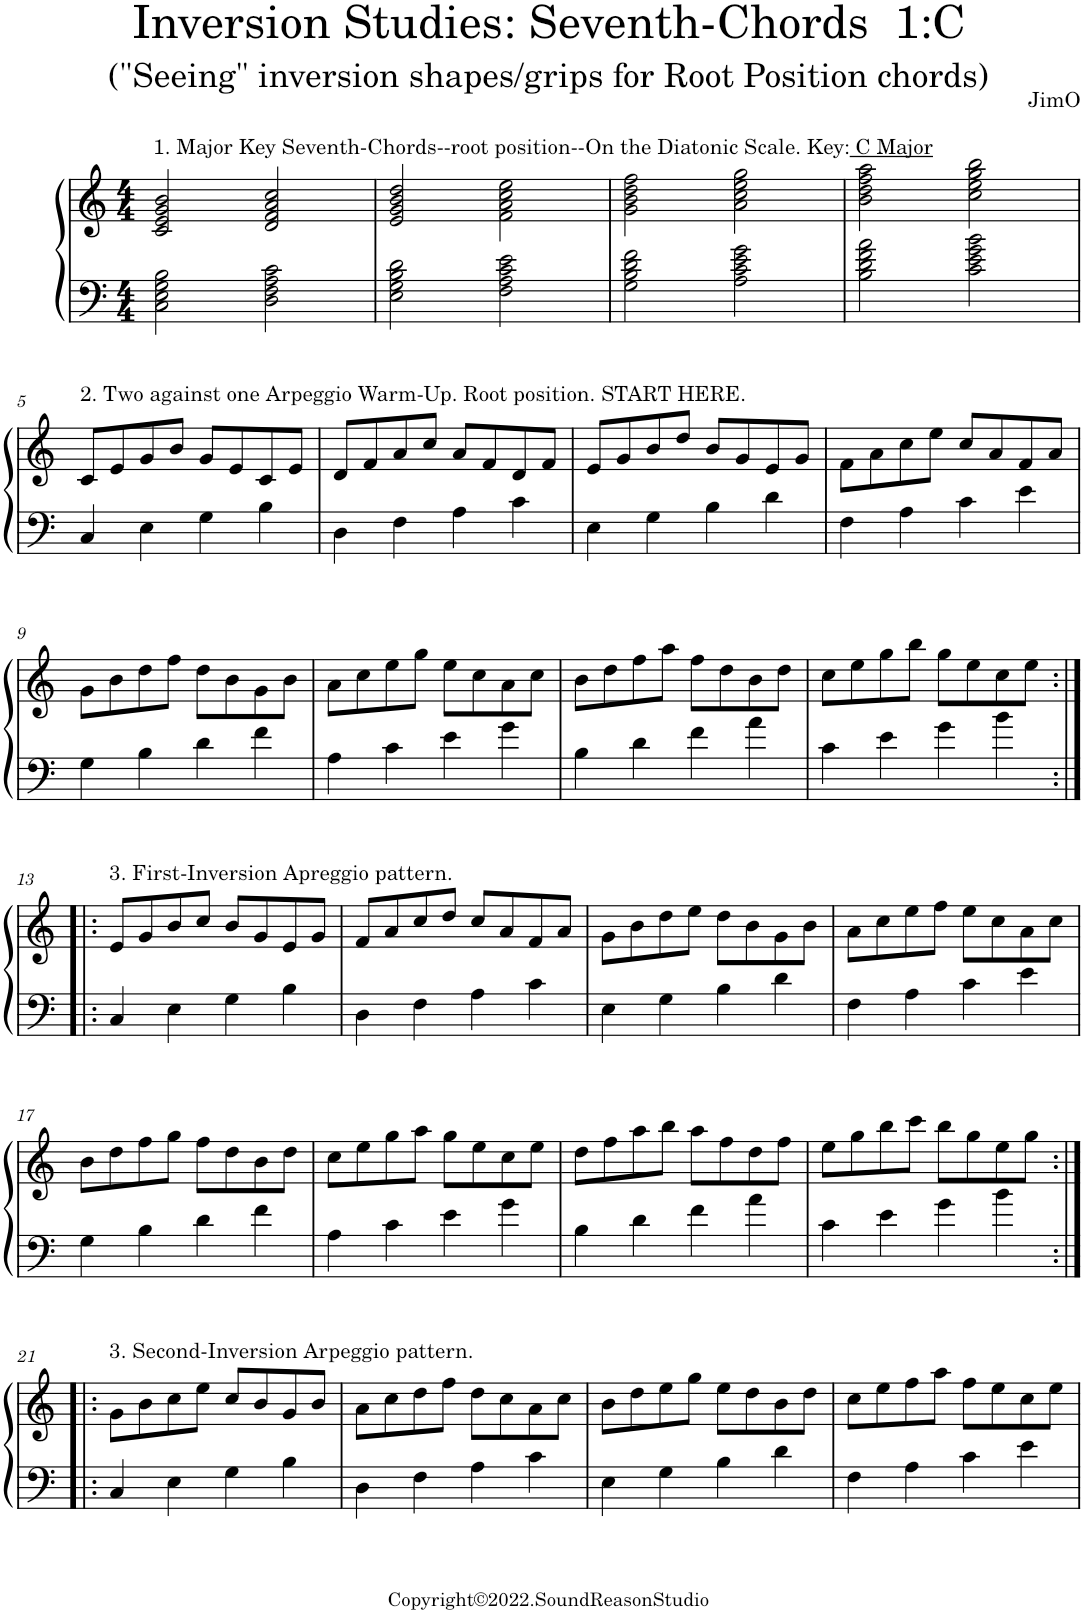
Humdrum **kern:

**kern	**kern
*part1	*part1
*staff2	*staff1
*I"Piano	*
*I'Pno.	*
*clefF4	*clefG2
*k[]	*k[]
*M4/4	*M4/4
=1	=1
!	!LO:TX:a:t=1. Major Key Seventh-Chords--root position--On the Diatonic Scale. Key&colon;
!	!LO:TX:a:t=C Major
2C\ 2E\ 2G\ 2B\	2c/ 2e/ 2g/ 2b/
2D\ 2F\ 2A\ 2c\	2d/ 2f/ 2a/ 2cc/
=2	=2
2E\ 2G\ 2B\ 2d\	2e/ 2g/ 2b/ 2dd/
2F\ 2A\ 2c\ 2e\	2f\ 2a\ 2cc\ 2ee\
=3	=3
2G\ 2B\ 2d\ 2f\	2g\ 2b\ 2dd\ 2ff\
2A\ 2c\ 2e\ 2g\	2a\ 2cc\ 2ee\ 2gg\
=4	=4
2B\ 2d\ 2f\ 2a\	2b\ 2dd\ 2ff\ 2aa\
2c\ 2e\ 2g\ 2b\	2cc\ 2ee\ 2gg\ 2bb\
!!LO:LB:g=z
=5	=5
!	!LO:TX:a:t=2. Two against one Arpeggio Warm-Up. Root position. START HERE.
4C/	8c/L
.	8e/
4E\	8g/
.	8b/J
4G\	8g/L
.	8e/
4B\	8c/
.	8e/J
=6	=6
4D\	8d/L
.	8f/
4F\	8a/
.	8cc/J
4A\	8a/L
.	8f/
4c\	8d/
.	8f/J
=7	=7
4E\	8e/L
.	8g/
4G\	8b/
.	8dd/J
4B\	8b/L
.	8g/
4d\	8e/
.	8g/J
=8	=8
4F\	8f\L
.	8a\
4A\	8cc\
.	8ee\J
4c\	8cc/L
.	8a/
4e\	8f/
.	8a/J
!!LO:LB:g=z
=9	=9
4G\	8g\L
.	8b\
4B\	8dd\
.	8ff\J
4d\	8dd\L
.	8b\
4f\	8g\
.	8b\J
=10	=10
4A\	8a\L
.	8cc\
4c\	8ee\
.	8gg\J
4e\	8ee\L
.	8cc\
4g\	8a\
.	8cc\J
=11	=11
4B\	8b\L
.	8dd\
4d\	8ff\
.	8aa\J
4f\	8ff\L
.	8dd\
4a\	8b\
.	8dd\J
=12	=12
4c\	8cc\L
.	8ee\
4e\	8gg\
.	8bb\J
4g\	8gg\L
.	8ee\
4b\	8cc\
.	8ee\J
!!LO:LB:g=z
=13:|!|:	=13:|!|:
!	!LO:TX:a:t=3. First-Inversion Apreggio pattern.
4C/	8e/L
.	8g/
4E\	8b/
.	8cc/J
4G\	8b/L
.	8g/
4B\	8e/
.	8g/J
=14	=14
4D\	8f/L
.	8a/
4F\	8cc/
.	8dd/J
4A\	8cc/L
.	8a/
4c\	8f/
.	8a/J
=15	=15
4E\	8g\L
.	8b\
4G\	8dd\
.	8ee\J
4B\	8dd\L
.	8b\
4d\	8g\
.	8b\J
=16	=16
4F\	8a\L
.	8cc\
4A\	8ee\
.	8ff\J
4c\	8ee\L
.	8cc\
4e\	8a\
.	8cc\J
!!LO:LB:g=z
=17	=17
4G\	8b\L
.	8dd\
4B\	8ff\
.	8gg\J
4d\	8ff\L
.	8dd\
4f\	8b\
.	8dd\J
=18	=18
4A\	8cc\L
.	8ee\
4c\	8gg\
.	8aa\J
4e\	8gg\L
.	8ee\
4g\	8cc\
.	8ee\J
=19	=19
4B\	8dd\L
.	8ff\
4d\	8aa\
.	8bb\J
4f\	8aa\L
.	8ff\
4a\	8dd\
.	8ff\J
=20	=20
4c\	8ee\L
.	8gg\
4e\	8bb\
.	8ccc\J
4g\	8bb\L
.	8gg\
4b\	8ee\
.	8gg\J
!!LO:LB:g=z
=21:|!|:	=21:|!|:
!	!LO:TX:a:t=3. Second-Inversion Arpeggio pattern.
4C/	8g\L
.	8b\
4E\	8cc\
.	8ee\J
4G\	8cc/L
.	8b/
4B\	8g/
.	8b/J
=22	=22
4D\	8a\L
.	8cc\
4F\	8dd\
.	8ff\J
4A\	8dd\L
.	8cc\
4c\	8a\
.	8cc\J
=23	=23
4E\	8b\L
.	8dd\
4G\	8ee\
.	8gg\J
4B\	8ee\L
.	8dd\
4d\	8b\
.	8dd\J
=24	=24
4F\	8cc\L
.	8ee\
4A\	8ff\
.	8aa\J
4c\	8ff\L
.	8ee\
4e\	8cc\
.	8ee\J
=	=
*-	*-
